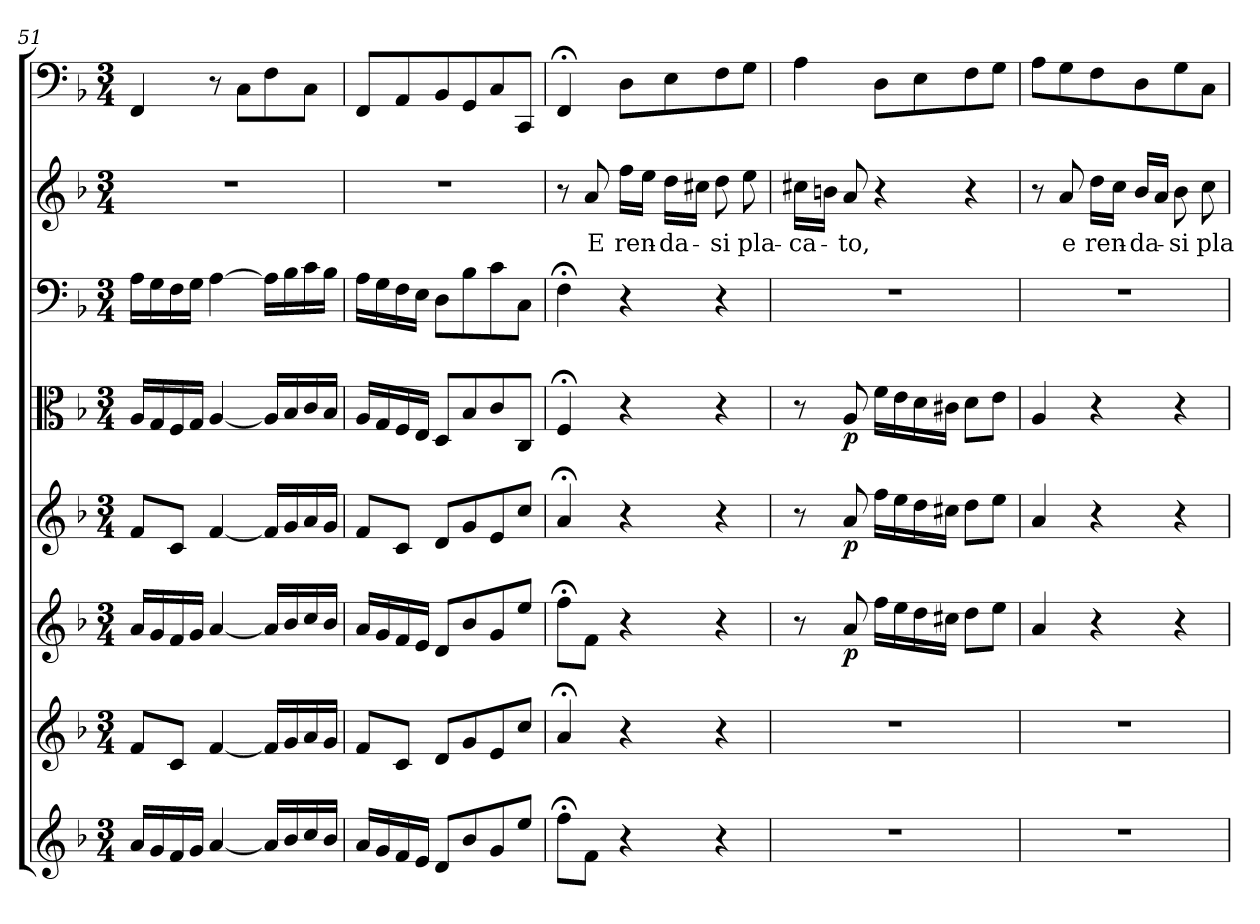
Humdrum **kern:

**kern	**kern	**kern	**dynam	**kern	**dynam	**kern	**dynam	**kern	**kern	**text	**kern
*part8	*part7	*part6	*part6	*part5	*part5	*part4	*part4	*part3	*part2	*part2	*part1
*staff8	*staff7	*staff6	*staff6	*staff5	*staff5	*staff4	*staff4	*staff3	*staff2	*staff2	*staff1
*clefG2	*clefG2	*clefG2	*	*clefG2	*	*clefC3	*	*clefF4	*clefG2	*	*clefF4
*k[b-]	*k[b-]	*k[b-]	*	*k[b-]	*	*k[b-]	*	*k[b-]	*k[b-]	*	*k[b-]
*F:	*F:	*F:	*	*F:	*	*F:	*	*F:	*F:	*	*F:
*M3/4	*M3/4	*M3/4	*	*M3/4	*	*M3/4	*	*M3/4	*M3/4	*	*M3/4
=51	=51	=51	=51	=51	=51	=51	=51	=51	=51	=51	=51
16a/LL	8f/L	16a/LL	.	8f/L	.	16A/LL	.	16A\LL	2.r	.	4FF/
16g/	.	16g/	.	.	.	16G/	.	16G\	.	.	.
16f/	8c/J	16f/	.	8c/J	.	16F/	.	16F\	.	.	.
16g/JJ	.	16g/JJ	.	.	.	16G/JJ	.	16G\JJ	.	.	.
[4a/	[4f/	[4a/	.	[4f/	.	[4A/	.	[4A\	.	.	8r
.	.	.	.	.	.	.	.	.	.	.	8C\L
16a/LL]	16f/LL]	16a/LL]	.	16f/LL]	.	16A/LL]	.	16A\LL]	.	.	8F\
16b-/	16g/	16b-/	.	16g/	.	16B-/	.	16B-\	.	.	.
16cc/	16a/	16cc/	.	16a/	.	16c/	.	16c\	.	.	8C\J
16b-/JJ	16g/JJ	16b-/JJ	.	16g/JJ	.	16B-/JJ	.	16B-\JJ	.	.	.
=52	=52	=52	=52	=52	=52	=52	=52	=52	=52	=52	=52
16a/LL	8f/L	16a/LL	.	8f/L	.	16A/LL	.	16A\LL	2.r	.	8FF/L
16g/	.	16g/	.	.	.	16G/	.	16G\	.	.	.
16f/	8c/J	16f/	.	8c/J	.	16F/	.	16F\	.	.	8AA/
16e/JJ	.	16e/JJ	.	.	.	16E/JJ	.	16E\JJ	.	.	.
8d/L	8d/L	8d/L	.	8d/L	.	8D/L	.	8D\L	.	.	8BB-/
8b-/	8g/	8b-/	.	8g/	.	8B-/	.	8B-\	.	.	8GG/
8g/	8e/	8g/	.	8e/	.	8c/	.	8c\	.	.	8C/
8ee/J	8cc/J	8ee/J	.	8cc/J	.	8C/J	.	8C\J	.	.	8CC/J
=53	=53	=53	=53	=53	=53	=53	=53	=53	=53	=53	=53
8ff;<\L	4a;</	8ff;<\L	.	4a;</	.	4F;</	.	4F;<\	8r	.	4FF;</
8f\J	.	8f\J	.	.	.	.	.	.	8a/	E	.
4r	4r	4r	.	4r	.	4r	.	4r	16ff\LL	ren-	8D\L
.	.	.	.	.	.	.	.	.	16ee\JJ	.	.
.	.	.	.	.	.	.	.	.	16dd\LL	-da-	8E\
.	.	.	.	.	.	.	.	.	16cc#X\JJ	.	.
4r	4r	4r	.	4r	.	4r	.	4r	8dd\	-si	8F\
.	.	.	.	.	.	.	.	.	8ee\	pla-	8G\J
=54	=54	=54	=54	=54	=54	=54	=54	=54	=54	=54	=54
2.r	2.r	8r	.	8r	.	8r	.	2.r	16cc#X\LL	-ca-	4A\
.	.	.	.	.	.	.	.	.	16bn\JJ	.	.
.	.	8a/	p	8a/	p	8A/	p	.	8a/	-to,	.
.	.	16ff\LL	.	16ff\LL	.	16f\LL	.	.	4r	.	8D\L
.	.	16ee\	.	16ee\	.	16e\	.	.	.	.	.
.	.	16dd\	.	16dd\	.	16d\	.	.	.	.	8E\
.	.	16cc#X\JJ	.	16cc#X\JJ	.	16c#X\JJ	.	.	.	.	.
.	.	8dd\L	.	8dd\L	.	8d\L	.	.	4r	.	8F\
.	.	8ee\J	.	8ee\J	.	8e\J	.	.	.	.	8G\J
=55	=55	=55	=55	=55	=55	=55	=55	=55	=55	=55	=55
2.r	2.r	4a/	.	4a/	.	4A/	.	2.r	8r	.	8A\L
.	.	.	.	.	.	.	.	.	8a/	e	8G\
.	.	4r	.	4r	.	4r	.	.	16dd\LL	ren-	8F\
.	.	.	.	.	.	.	.	.	16cc\JJ	.	.
.	.	.	.	.	.	.	.	.	16b-/LL	-da-	8D\
.	.	.	.	.	.	.	.	.	16a/JJ	.	.
.	.	4r	.	4r	.	4r	.	.	8b-\	-si	8G\
.	.	.	.	.	.	.	.	.	8cc\	pla-	8C\J
=	=	=	=	=	=	=	=	=	=	=	=
*-	*-	*-	*-	*-	*-	*-	*-	*-	*-	*-	*-
